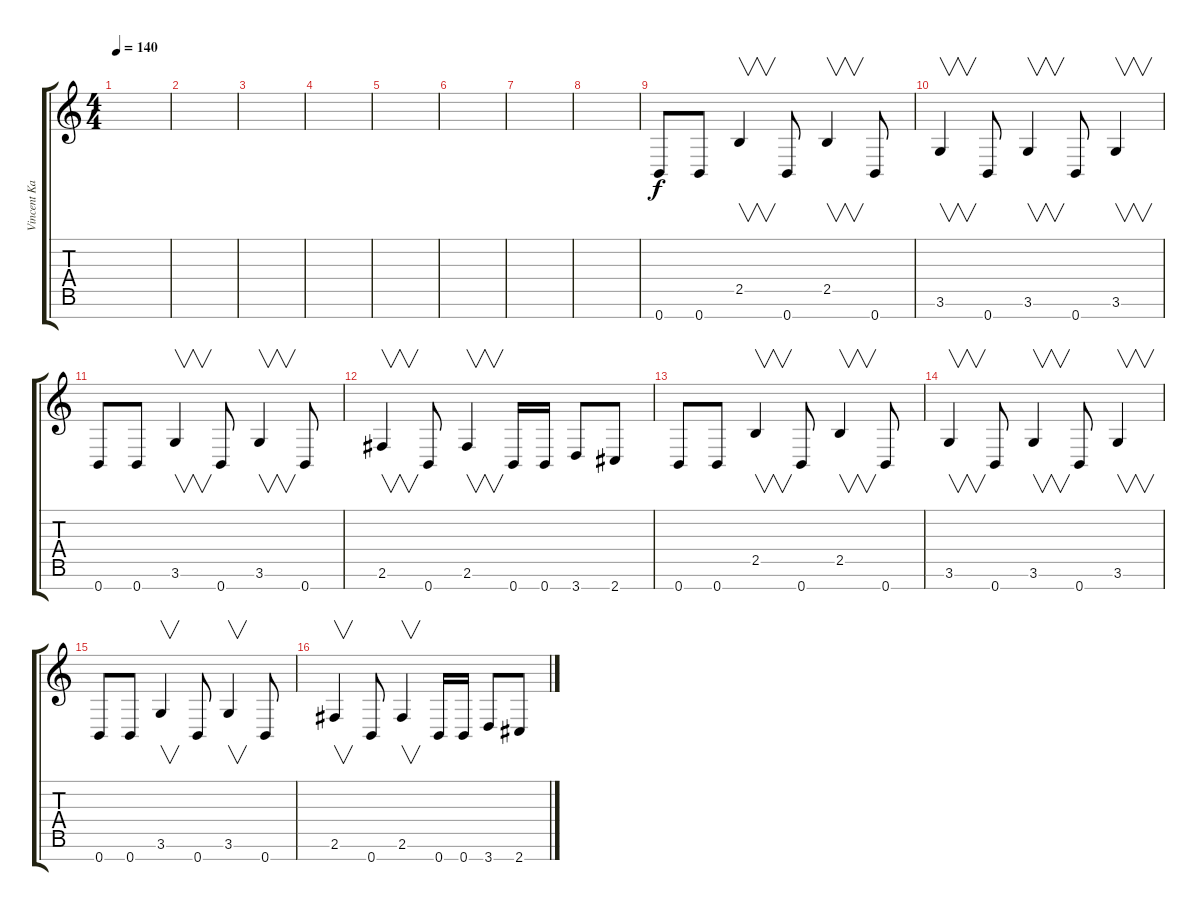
\track ("Vincent Kawanach (Distortion Guitar)" "Vincent Ka") {instrument distortionguitar}
\staff {score tabs}
\tuning (E4 B3 G3 D3 A2 E2 B1) {hide}
\ts (4 4)
\tempo 140
\clef g2
\ks c
|
|
|
|
|
|
|
|
0.7.8 0.7.8 2.5.4{v} 0.7.8 2.5.4{v} 0.7.8 |
3.6.4{v} 0.7.8 3.6.4{v} 0.7.8 3.6.4{v} |
0.7.8 0.7.8 3.6.4{v} 0.7.8 3.6.4{v} 0.7.8 |
2.6.4{v} 0.7.8 2.6.4{v} 0.7.16 0.7.16 3.7.8 2.7.8 |
0.7.8 0.7.8 2.5.4{v} 0.7.8 2.5.4{v} 0.7.8 |
3.6.4{v} 0.7.8 3.6.4{v} 0.7.8 3.6.4{v} |
0.7.8 0.7.8 3.6.4{v} 0.7.8 3.6.4{v} 0.7.8 |
2.6.4{v} 0.7.8 2.6.4{v} 0.7.16 0.7.16 3.7.8 2.7.8
